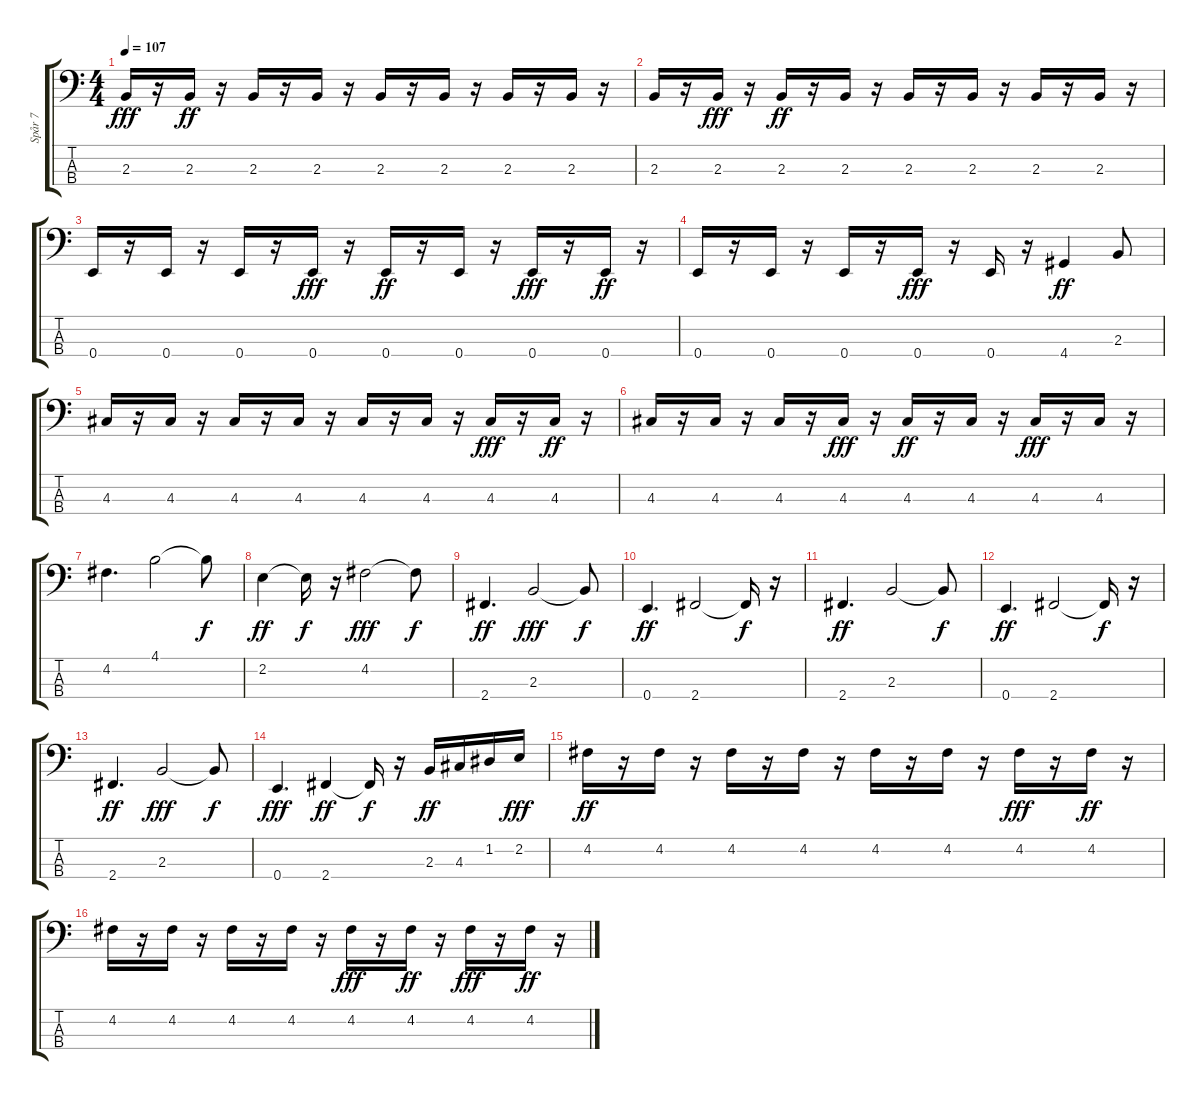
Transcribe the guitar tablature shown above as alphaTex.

\track ("Spår 7" "Spår 7") {instrument electricbassfinger}
\staff {score tabs}
\tuning (G2 D2 A1 E1) {hide}
\ts (4 4)
\tempo 107
\clef f4
\ks c
2.3.16{dy fff} r.16 2.3.16{dy ff} r.16 2.3.16 r.16 2.3.16 r.16 2.3.16 r.16 2.3.16 r.16 2.3.16 r.16 2.3.16 r.16 |
2.3.16 r.16 2.3.16{dy fff} r.16 2.3.16{dy ff} r.16 2.3.16 r.16 2.3.16 r.16 2.3.16 r.16 2.3.16 r.16 2.3.16 r.16 |
0.4.16 r.16 0.4.16 r.16 0.4.16 r.16 0.4.16{dy fff} r.16 0.4.16{dy ff} r.16 0.4.16 r.16 0.4.16{dy fff} r.16 0.4.16{dy ff} r.16 |
0.4.16 r.16 0.4.16 r.16 0.4.16 r.16 0.4.16{dy fff} r.16 0.4.16 r.16 4.4.4{dy ff} 2.3.8 |
4.3.16 r.16 4.3.16 r.16 4.3.16 r.16 4.3.16 r.16 4.3.16 r.16 4.3.16 r.16 4.3.16{dy fff} r.16 4.3.16{dy ff} r.16 |
4.3.16 r.16 4.3.16 r.16 4.3.16 r.16 4.3.16{dy fff} r.16 4.3.16{dy ff} r.16 4.3.16 r.16 4.3.16{dy fff} r.16 4.3.16 r.16 |
4.2.4{d} 4.1.2 4.1{t}.8{dy f} |
2.2.4{dy ff} 2.2{t}.16{dy f} r.16 4.2.2{dy fff} 4.2{t}.8{dy f} |
2.4.4{d dy ff} 2.3.2{dy fff} 2.3{t}.8{dy f} |
0.4.4{d dy ff} 2.4.2 2.4{t}.16{dy f} r.16 |
2.4.4{d dy ff} 2.3.2 2.3{t}.8{dy f} |
0.4.4{d dy ff} 2.4.2 2.4{t}.16{dy f} r.16 |
2.4.4{d dy ff} 2.3.2{dy fff} 2.3{t}.8{dy f} |
0.4.4{d dy fff} 2.4.4{dy ff} 2.4{t}.16{dy f} r.16 2.3.16{dy ff} 4.3.16 1.2.16 2.2.16{dy fff} |
4.2.16{dy ff} r.16 4.2.16 r.16 4.2.16 r.16 4.2.16 r.16 4.2.16 r.16 4.2.16 r.16 4.2.16{dy fff} r.16 4.2.16{dy ff} r.16 |
4.2.16 r.16 4.2.16 r.16 4.2.16 r.16 4.2.16 r.16 4.2.16{dy fff} r.16 4.2.16{dy ff} r.16 4.2.16{dy fff} r.16 4.2.16{dy ff} r.16
